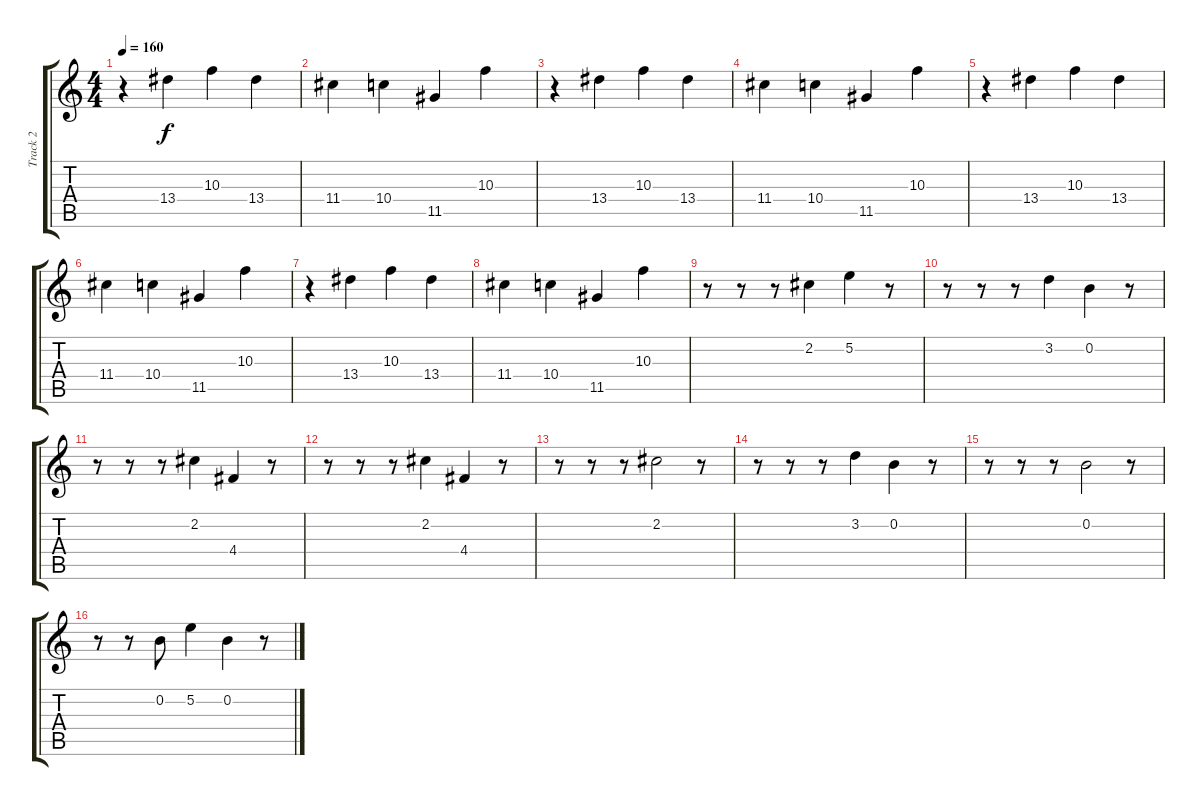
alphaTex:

\track ("Track 2" "Track 2") {instrument acousticguitarnylon}
\staff {score tabs}
\tuning (E4 B3 G3 D3 A2 E2) {hide}
\ts (4 4)
\tempo 160
\clef g2
\ks c
r.4{dy f} 13.4.4 10.3.4 13.4.4 |
11.4.4 10.4.4 11.5.4 10.3.4 |
r.4 13.4.4 10.3.4 13.4.4 |
11.4.4 10.4.4 11.5.4 10.3.4 |
r.4 13.4.4 10.3.4 13.4.4 |
11.4.4 10.4.4 11.5.4 10.3.4 |
r.4 13.4.4 10.3.4 13.4.4 |
11.4.4 10.4.4 11.5.4 10.3.4 |
r.8 r.8 r.8 2.2.4 5.2.4 r.8 |
r.8 r.8 r.8 3.2.4 0.2.4 r.8 |
r.8 r.8 r.8 2.2.4 4.4.4 r.8 |
r.8 r.8 r.8 2.2.4 4.4.4 r.8 |
r.8 r.8 r.8 2.2.2 r.8 |
r.8 r.8 r.8 3.2.4 0.2.4 r.8 |
r.8 r.8 r.8 0.2.2 r.8 |
r.8 r.8 0.2.8 5.2.4 0.2.4 r.8
